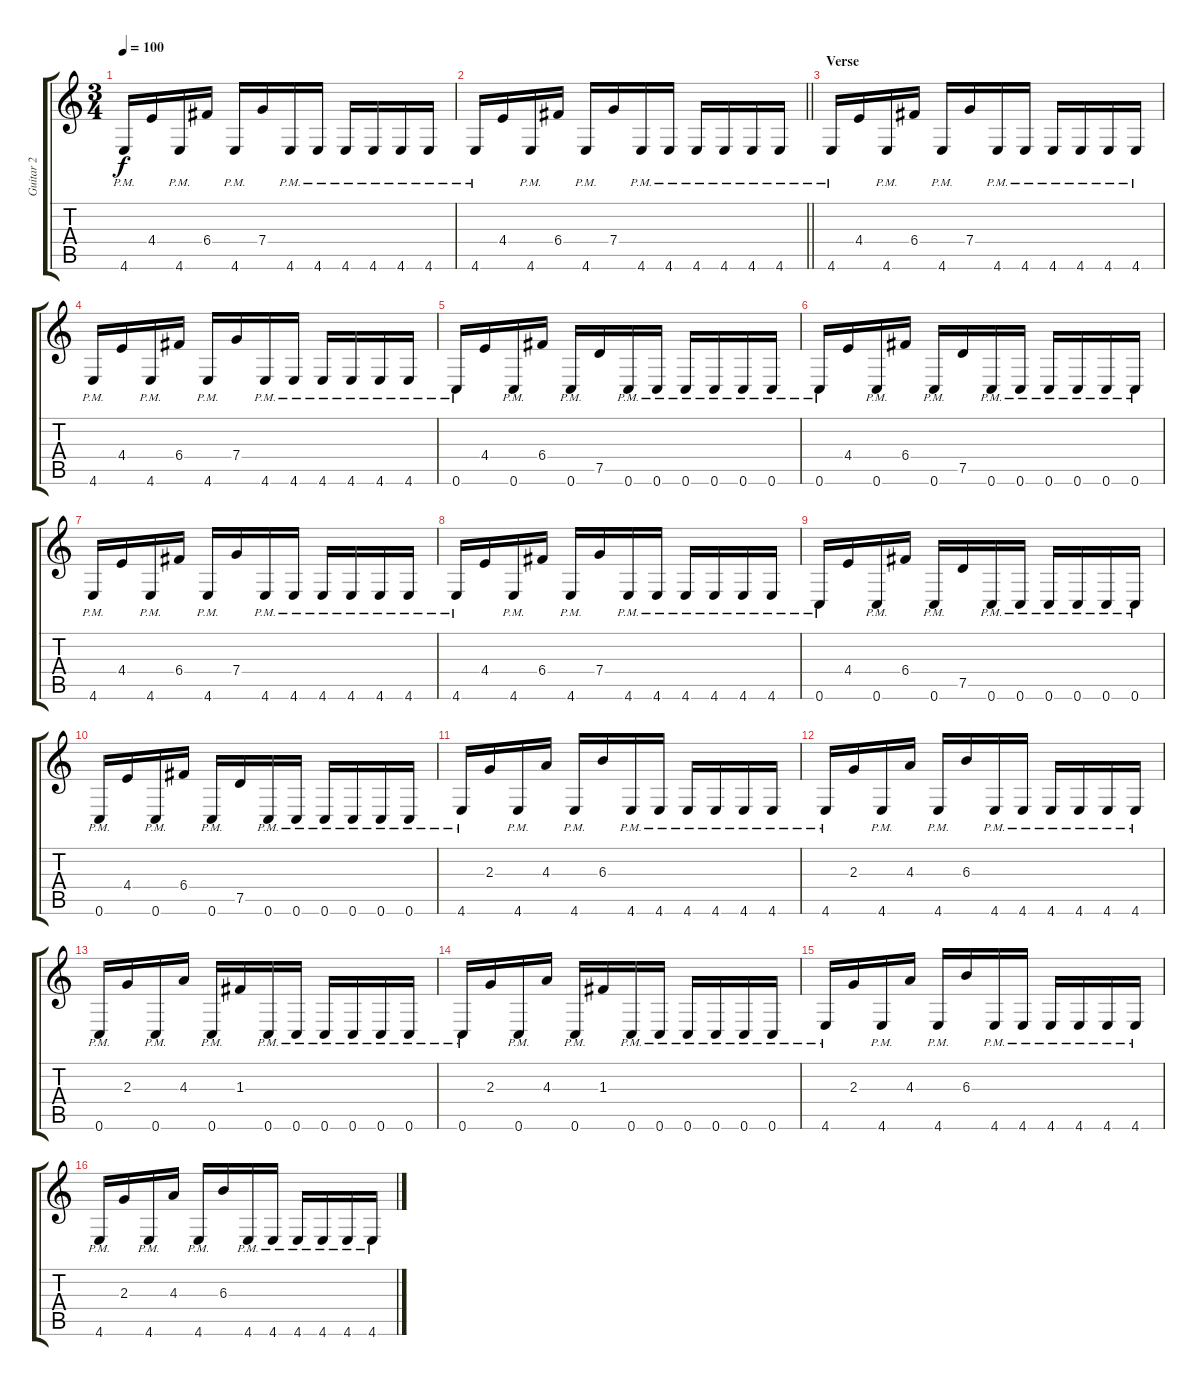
\track ("Guitar 2" "Guitar 2") {instrument distortionguitar}
\staff {score tabs}
\tuning (D4 A3 F3 C3 G2 C2) {hide}
\ts (3 4)
\tempo 100
\clef g2
\ks c
4.6{pm}.16{dy f} 4.4.16 4.6{pm}.16 6.4.16 4.6{pm}.16 7.4.16 4.6{pm}.16 4.6{pm}.16 4.6{pm}.16 4.6{pm}.16 4.6{pm}.16 4.6{pm}.16 |
\barLineRight lightlight
4.6{pm}.16 4.4.16 4.6{pm}.16 6.4.16 4.6{pm}.16 7.4.16 4.6{pm}.16 4.6{pm}.16 4.6{pm}.16 4.6{pm}.16 4.6{pm}.16 4.6{pm}.16 |
\section ("" "Verse")
4.6{pm}.16 4.4.16 4.6{pm}.16 6.4.16 4.6{pm}.16 7.4.16 4.6{pm}.16 4.6{pm}.16 4.6{pm}.16 4.6{pm}.16 4.6{pm}.16 4.6{pm}.16 |
4.6{pm}.16 4.4.16 4.6{pm}.16 6.4.16 4.6{pm}.16 7.4.16 4.6{pm}.16 4.6{pm}.16 4.6{pm}.16 4.6{pm}.16 4.6{pm}.16 4.6{pm}.16 |
0.6{pm}.16 4.4.16 0.6{pm}.16 6.4.16 0.6{pm}.16 7.5.16 0.6{pm}.16 0.6{pm}.16 0.6{pm}.16 0.6{pm}.16 0.6{pm}.16 0.6{pm}.16 |
0.6{pm}.16 4.4.16 0.6{pm}.16 6.4.16 0.6{pm}.16 7.5.16 0.6{pm}.16 0.6{pm}.16 0.6{pm}.16 0.6{pm}.16 0.6{pm}.16 0.6{pm}.16 |
4.6{pm}.16 4.4.16 4.6{pm}.16 6.4.16 4.6{pm}.16 7.4.16 4.6{pm}.16 4.6{pm}.16 4.6{pm}.16 4.6{pm}.16 4.6{pm}.16 4.6{pm}.16 |
4.6{pm}.16 4.4.16 4.6{pm}.16 6.4.16 4.6{pm}.16 7.4.16 4.6{pm}.16 4.6{pm}.16 4.6{pm}.16 4.6{pm}.16 4.6{pm}.16 4.6{pm}.16 |
0.6{pm}.16 4.4.16 0.6{pm}.16 6.4.16 0.6{pm}.16 7.5.16 0.6{pm}.16 0.6{pm}.16 0.6{pm}.16 0.6{pm}.16 0.6{pm}.16 0.6{pm}.16 |
0.6{pm}.16 4.4.16 0.6{pm}.16 6.4.16 0.6{pm}.16 7.5.16 0.6{pm}.16 0.6{pm}.16 0.6{pm}.16 0.6{pm}.16 0.6{pm}.16 0.6{pm}.16 |
4.6{pm}.16 2.3.16 4.6{pm}.16 4.3.16 4.6{pm}.16 6.3.16 4.6{pm}.16 4.6{pm}.16 4.6{pm}.16 4.6{pm}.16 4.6{pm}.16 4.6{pm}.16 |
4.6{pm}.16 2.3.16 4.6{pm}.16 4.3.16 4.6{pm}.16 6.3.16 4.6{pm}.16 4.6{pm}.16 4.6{pm}.16 4.6{pm}.16 4.6{pm}.16 4.6{pm}.16 |
0.6{pm}.16 2.3.16 0.6{pm}.16 4.3.16 0.6{pm}.16 1.3.16 0.6{pm}.16 0.6{pm}.16 0.6{pm}.16 0.6{pm}.16 0.6{pm}.16 0.6{pm}.16 |
0.6{pm}.16 2.3.16 0.6{pm}.16 4.3.16 0.6{pm}.16 1.3.16 0.6{pm}.16 0.6{pm}.16 0.6{pm}.16 0.6{pm}.16 0.6{pm}.16 0.6{pm}.16 |
4.6{pm}.16 2.3.16 4.6{pm}.16 4.3.16 4.6{pm}.16 6.3.16 4.6{pm}.16 4.6{pm}.16 4.6{pm}.16 4.6{pm}.16 4.6{pm}.16 4.6{pm}.16 |
4.6{pm}.16 2.3.16 4.6{pm}.16 4.3.16 4.6{pm}.16 6.3.16 4.6{pm}.16 4.6{pm}.16 4.6{pm}.16 4.6{pm}.16 4.6{pm}.16 4.6{pm}.16
